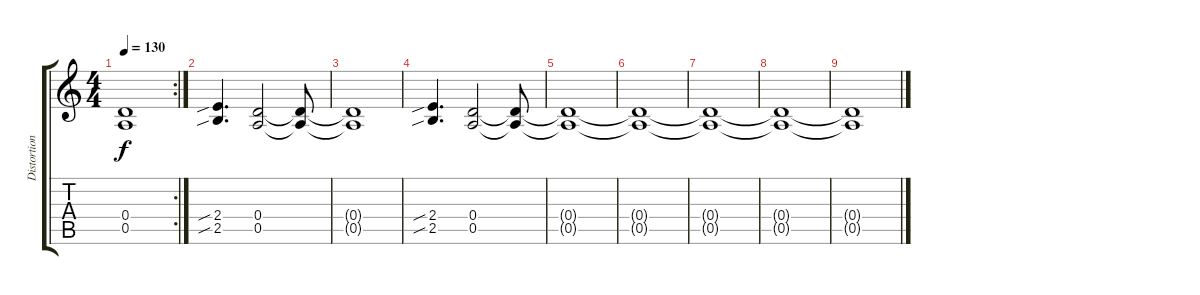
\track ("Distortion Guitar 1" "Distortion") {instrument distortionguitar}
\staff {score tabs}
\tuning (E4 B3 G3 D3 A2 E2) {hide}
\rc 2
\ts (4 4)
\tempo 130
\clef g2
\ks c
(0.4{t} 0.5{t}).1{dy f} |
(2.4{sib} 2.5{sib}).4{d} (0.4 0.5).2 (0.4{t} 0.5{t}).8 |
(0.4{t} 0.5{t}).1 |
(2.4{sib} 2.5{sib}).4{d} (0.4 0.5).2 (0.4{t} 0.5{t}).8 |
(0.4{t} 0.5{t}).1 |
(0.4{t} 0.5{t}).1 |
(0.4{t} 0.5{t}).1 |
(0.4{t} 0.5{t}).1 |
(0.4{t} 0.5{t}).1
